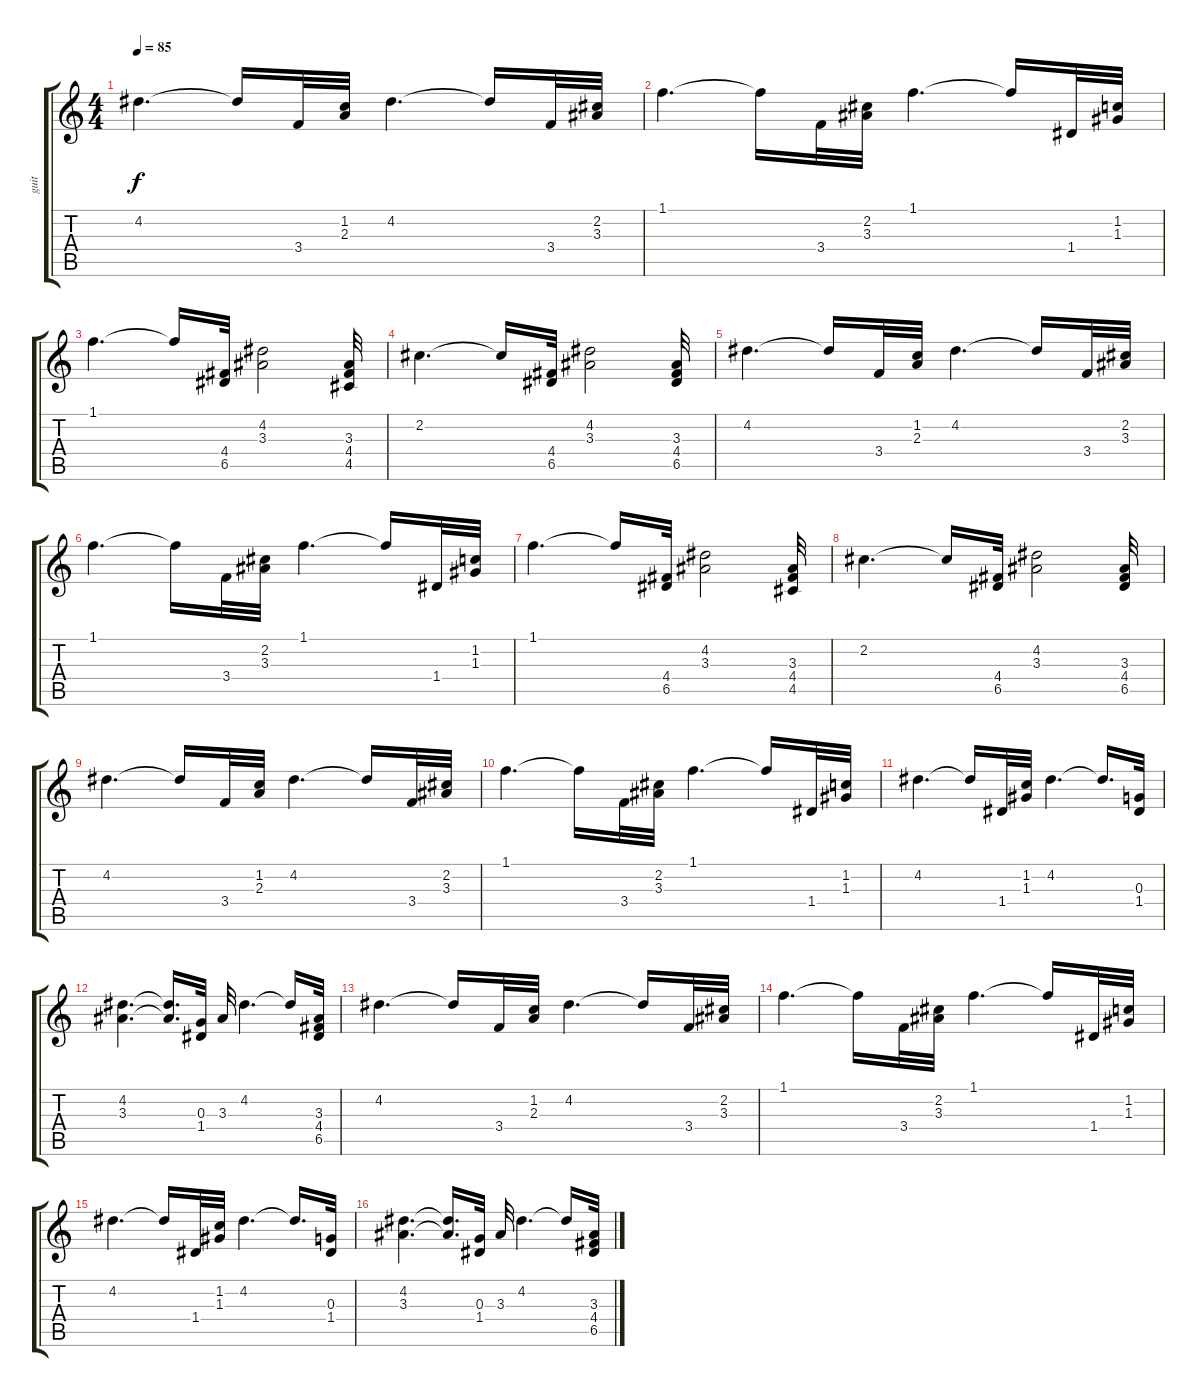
\track ("guit" "guit") {instrument acousticguitarsteel}
\staff {score tabs}
\tuning (E4 B3 G3 D3 A2 E2) {hide}
\ts (4 4)
\tempo 85
\clef g2
\ks c
4.2.4{d dy f} 4.2{t}.16 3.4.32{volume 8 balance 16} (1.2 2.3).32 4.2.4{d} 4.2{t}.16 3.4.32{volume 10 balance 0} (2.2 3.3).32 |
1.1.4{d} 1.1{t}.16 3.4.32{volume 8 balance 16} (2.2 3.3).32 1.1.4{d} 1.1{t}.16 1.4.32{volume 10 balance 0} (1.2 1.3).32 |
1.1.4{d} 1.1{t}.16 (4.4 6.5).32{volume 8 balance 16} (4.2 3.3).2 (3.3 4.4 4.5).32{volume 10 balance 0} |
2.2.4{d} 2.2{t}.16 (4.4 6.5).32{volume 8 balance 16} (4.2 3.3).2 (3.3 4.4 6.5).32{volume 10 balance 0} |
4.2.4{d} 4.2{t}.16 3.4.32{volume 8 balance 16} (1.2 2.3).32 4.2.4{d} 4.2{t}.16 3.4.32{volume 10 balance 0} (2.2 3.3).32 |
1.1.4{d} 1.1{t}.16 3.4.32{volume 8 balance 16} (2.2 3.3).32 1.1.4{d} 1.1{t}.16 1.4.32{volume 10 balance 0} (1.2 1.3).32 |
1.1.4{d} 1.1{t}.16 (4.4 6.5).32{volume 8 balance 16} (4.2 3.3).2 (3.3 4.4 4.5).32{volume 10 balance 0} |
2.2.4{d} 2.2{t}.16 (4.4 6.5).32{volume 8 balance 16} (4.2 3.3).2 (3.3 4.4 6.5).32{volume 10 balance 0} |
4.2.4{d} 4.2{t}.16 3.4.32{volume 8 balance 16} (1.2 2.3).32 4.2.4{d} 4.2{t}.16 3.4.32{volume 10 balance 0} (2.2 3.3).32 |
1.1.4{d} 1.1{t}.16 3.4.32{volume 8 balance 16} (2.2 3.3).32 1.1.4{d} 1.1{t}.16 1.4.32{volume 10 balance 0} (1.2 1.3).32 |
4.2.4{d} 4.2{t}.16 1.4.32{volume 8 balance 16} (1.2 1.3).32 4.2.4{d} 4.2{t}.16{d} (0.3 1.4).32{volume 10 balance 0} |
(4.2 3.3).4{d} (4.2{t} 3.3{t}).16{d} (0.3 1.4).32{volume 8 balance 16} 3.3.32 4.2.4{d} 4.2{t}.16 (3.3 4.4 6.5).32{volume 10 balance 0} |
4.2.4{d} 4.2{t}.16 3.4.32{volume 8 balance 16} (1.2 2.3).32 4.2.4{d} 4.2{t}.16 3.4.32{volume 10 balance 0} (2.2 3.3).32 |
1.1.4{d} 1.1{t}.16 3.4.32{volume 8 balance 16} (2.2 3.3).32 1.1.4{d} 1.1{t}.16 1.4.32{volume 10 balance 0} (1.2 1.3).32 |
4.2.4{d} 4.2{t}.16 1.4.32{volume 8 balance 16} (1.2 1.3).32 4.2.4{d} 4.2{t}.16{d} (0.3 1.4).32{volume 10 balance 0} |
(4.2 3.3).4{d} (4.2{t} 3.3{t}).16{d} (0.3 1.4).32{volume 8 balance 16} 3.3.32 4.2.4{d} 4.2{t}.16 (3.3 4.4 6.5).32{volume 10 balance 0}
